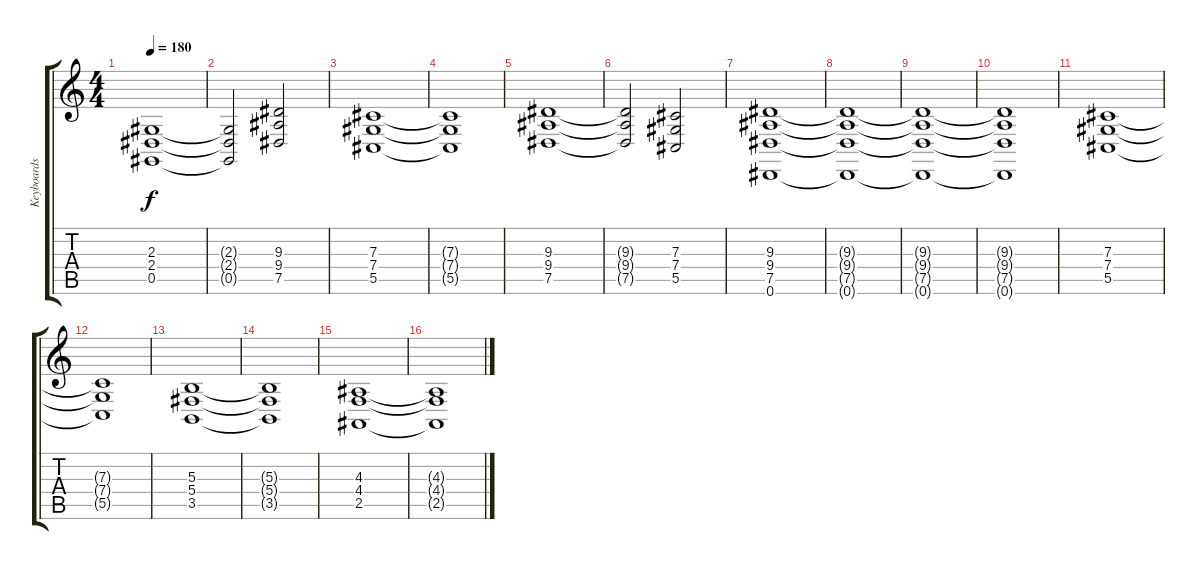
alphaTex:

\track ("Keyboards" "Keyboards") {instrument choiraahs}
\staff {score tabs}
\tuning (Eb4 Bb3 Gb3 Db3 Ab2 Eb2) {hide}
\ts (4 4)
\tempo 180
\clef g2
\ks c
(2.3 2.4 0.5).1{dy f} |
(2.3{t} 2.4{t} 0.5{t}).2 (9.3 9.4 7.5).2 |
(7.3 7.4 5.5).1 |
(7.3{t} 7.4{t} 5.5{t}).1 |
(9.3 9.4 7.5).1 |
(9.3{t} 9.4{t} 7.5{t}).2 (7.3 7.4 5.5).2 |
(9.3 9.4 7.5 0.6).1 |
(9.3{t} 9.4{t} 7.5{t} 0.6{t}).1 |
(9.3{t} 9.4{t} 7.5{t} 0.6{t}).1 |
(9.3{t} 9.4{t} 7.5{t} 0.6{t}).1 |
(7.3 7.4 5.5).1 |
(7.3{t} 7.4{t} 5.5{t}).1 |
(5.3 5.4 3.5).1 |
(5.3{t} 5.4{t} 3.5{t}).1 |
(4.3 4.4 2.5).1 |
(4.3{t} 4.4{t} 2.5{t}).1
